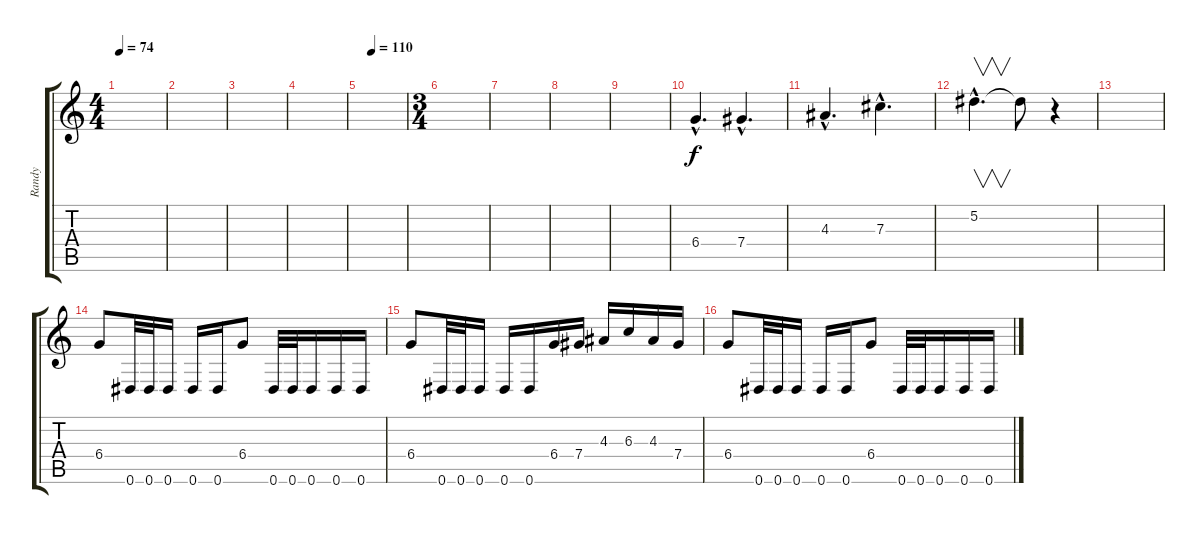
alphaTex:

\track ("Randy" "Randy") {instrument distortionguitar}
\staff {score tabs}
\tuning (Eb4 Bb3 Gb3 Db3 Ab2 Eb2) {hide}
\ts (4 4)
\tempo 74
\clef g2
\ks c
|
|
|
|
\tempo (110 0.25)
|
\ts (3 4)
|
|
|
|
6.4{hac}.4{d} 7.4{hac}.4{d} |
4.3{hac}.4{d} 7.3{hac}.4{d} |
5.2{hac}.4{v d} 5.2{t}.8 r.4 |
|
6.4.8 0.6.32 0.6.32 0.6.16 0.6.16 0.6.16 6.4.8 0.6.32 0.6.32 0.6.16 0.6.16 0.6.16 |
6.4.8 0.6.32 0.6.32 0.6.16 0.6.16 0.6.16 6.4.16 7.4.16 4.3.16 6.3.16 4.3.16 7.4.16 |
6.4.8 0.6.32 0.6.32 0.6.16 0.6.16 0.6.16 6.4.8 0.6.32 0.6.32 0.6.16 0.6.16 0.6.16
